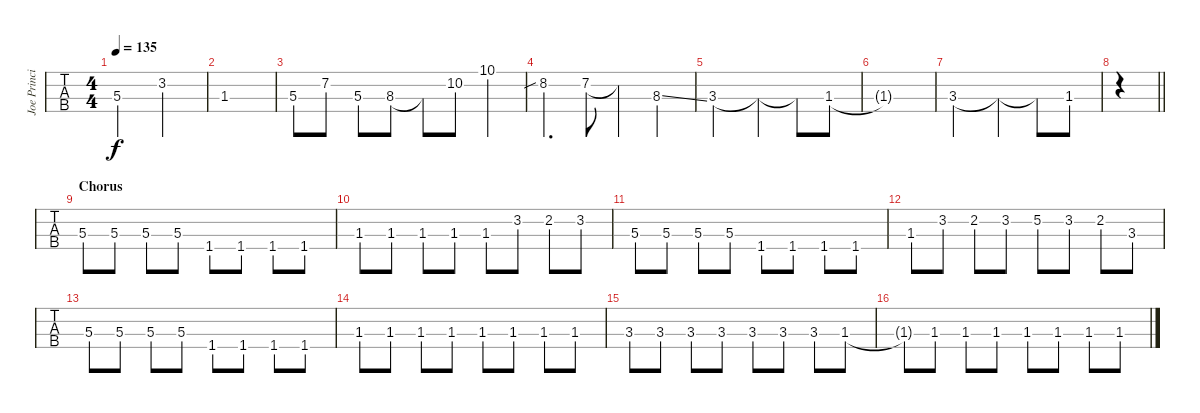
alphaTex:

\track ("Joe Principe - Bass" "Joe Princi") {instrument electricbassfinger}
\staff {tabs}
\tuning (Gb2 Db2 Ab1 Eb1) {hide}
\ts (4 4)
\tempo 135
\clef f4
\ks c
5.3.2{dy f} 3.2.2 |
1.3.1 |
5.3.8 7.2.8 5.3.8 8.3.8 8.3{t}.8 10.2.8 10.1.4 |
8.2{sib}.4{d} 7.2.8 7.2{t}.4 8.3{ss}.4 |
3.3.2 3.3{t}.4 3.3{t}.8 1.3.8 |
1.3{t}.1 |
3.3.2 3.3{t}.4 3.3{t}.8 1.3.8 |
\barLineRight lightlight
|
\section ("" "Chorus")
5.3.8 5.3.8 5.3.8 5.3.8 1.4.8 1.4.8 1.4.8 1.4.8 |
1.3.8 1.3.8 1.3.8 1.3.8 1.3.8 3.2.8 2.2.8 3.2.8 |
5.3.8 5.3.8 5.3.8 5.3.8 1.4.8 1.4.8 1.4.8 1.4.8 |
1.3.8 3.2.8 2.2.8 3.2.8 5.2.8 3.2.8 2.2.8 3.3.8 |
5.3.8 5.3.8 5.3.8 5.3.8 1.4.8 1.4.8 1.4.8 1.4.8 |
1.3.8 1.3.8 1.3.8 1.3.8 1.3.8 1.3.8 1.3.8 1.3.8 |
3.3.8 3.3.8 3.3.8 3.3.8 3.3.8 3.3.8 3.3.8 1.3.8 |
1.3{t}.8 1.3.8 1.3.8 1.3.8 1.3.8 1.3.8 1.3.8 1.3.8
